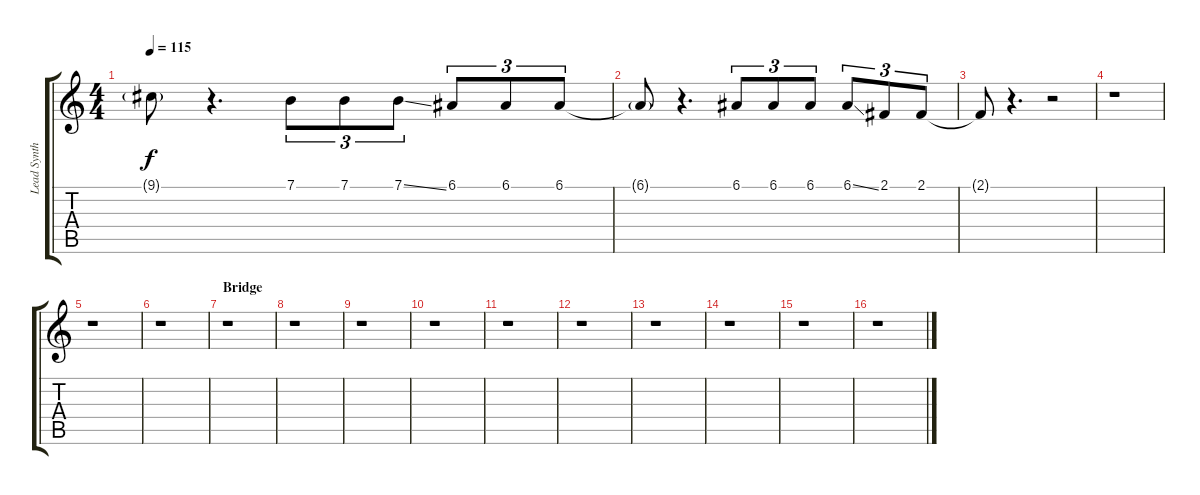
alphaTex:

\track ("Lead Synth" "Lead Synth") {instrument lead2sawtooth}
\staff {score tabs}
\tuning (E4 B3 G3 D3 A2 E2) {hide}
\ts (4 4)
\tempo 115
\clef g2
\ks c
9.1{g t}.8{dy f} r.4{d} 7.1.8{tu (3 2)} 7.1.8{tu (3 2)} 7.1{ss}.8{tu (3 2)} 6.1.8{tu (3 2)} 6.1.8{tu (3 2)} 6.1.8{tu (3 2)} |
6.1{g t}.8 r.4{d} 6.1.8{tu (3 2)} 6.1.8{tu (3 2)} 6.1.8{tu (3 2)} 6.1{ss}.8{tu (3 2)} 2.1.8{tu (3 2)} 2.1.8{tu (3 2)} |
2.1{t}.8 r.4{d} r.2 |
r.1 |
r.1 |
r.1 |
\section ("" "Bridge")
r.1 |
r.1 |
r.1 |
r.1 |
r.1 |
r.1 |
r.1 |
r.1 |
r.1 |
r.1
